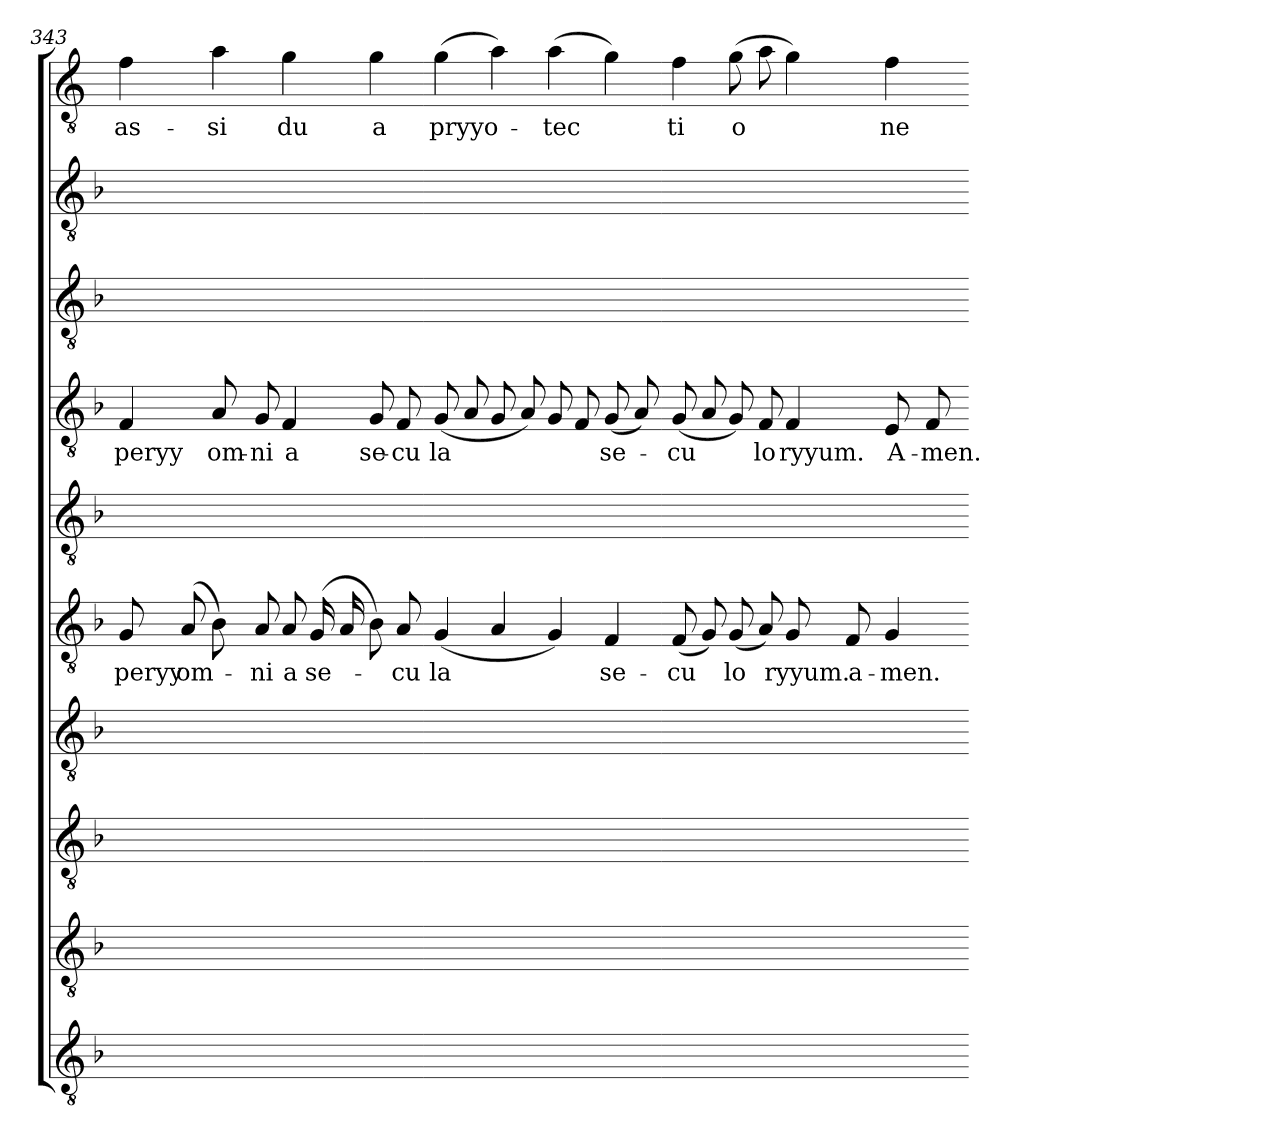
**kern	**kern	**kern	**kern	**kern	**text	**kern	**kern	**text	**kern	**kern	**kern	**text
*part10	*part9	*part8	*part7	*part6	*part6	*part5	*part4	*part4	*part3	*part2	*part1	*part1
*staff10	*staff9	*staff8	*staff7	*staff6	*staff6	*staff5	*staff4	*staff4	*staff3	*staff2	*staff1	*staff1
*clefGv2	*clefGv2	*clefGv2	*clefGv2	*clefGv2	*	*clefGv2	*clefGv2	*	*clefGv2	*clefGv2	*clefGv2	*
*k[b-]	*k[b-]	*k[b-]	*k[b-]	*k[b-]	*	*k[b-]	*k[b-]	*	*k[b-]	*k[b-]	*k[]	*
=343	=343	=343	=343	=343	=343	=343	=343	=343	=343	=343	=343	=343
1ryy	1ryy	1ryy	1ryy	8G	peryy	1ryy	4F	peryy	1ryy	1ryy	4f	as-
.	.	.	.	(8A	om-	.	.	.	.	.	.	.
.	.	.	.	8B-)	.	.	8A	om-	.	.	4a	si
.	.	.	.	8A	ni	.	8G	ni	.	.	.	.
.	.	.	.	8A	-a	.	4F	-a	.	.	4g	du
.	.	.	.	(16G	se-	.	.	.	.	.	.	.
.	.	.	.	16A	.	.	.	.	.	.	.	.
.	.	.	.	8B-)	.	.	8G	se-	.	.	4g	-a
.	.	.	.	8A	cu	.	8F	cu	.	.	.	.
=344-	=344-	=344-	=344-	=344-	=344-	=344-	=344-	=344-	=344-	=344-	=344-	=344-
1ryy	1ryy	1ryy	1ryy	(4G	-la	1ryy	(8G	-la	1ryy	1ryy	(4g	pryyo-
.	.	.	.	.	.	.	8A	.	.	.	.	.
.	.	.	.	4A	.	.	8G	.	.	.	4a)	.
.	.	.	.	.	.	.	8A)	.	.	.	.	.
.	.	.	.	4G)	.	.	8G	.	.	.	(4a	tec
.	.	.	.	.	.	.	8F	.	.	.	.	.
.	.	.	.	4F	se-	.	(8G	se-	.	.	4g)	.
.	.	.	.	.	.	.	8A)	.	.	.	.	.
=345-	=345-	=345-	=345-	=345-	=345-	=345-	=345-	=345-	=345-	=345-	=345-	=345-
1ryy	1ryy	1ryy	1ryy	(8F	cu	1ryy	(8G	cu	1ryy	1ryy	4f	ti
.	.	.	.	8G)	.	.	8A	.	.	.	.	.
.	.	.	.	(8G	lo	.	8G)	.	.	.	(8g	o
.	.	.	.	8A)	.	.	8F	lo	.	.	8a	.
.	.	.	.	8G	-ryyum.	.	4F	-ryyum.	.	.	4g)	.
.	.	.	.	8F	a-	.	.	.	.	.	.	.
.	.	.	.	4G	-men.	.	8E	A-	.	.	4f	-ne
.	.	.	.	.	.	.	8F	-men.	.	.	.	.
=-	=-	=-	=-	=-	=-	=-	=-	=-	=-	=-	=-	=-
*-	*-	*-	*-	*-	*-	*-	*-	*-	*-	*-	*-	*-
